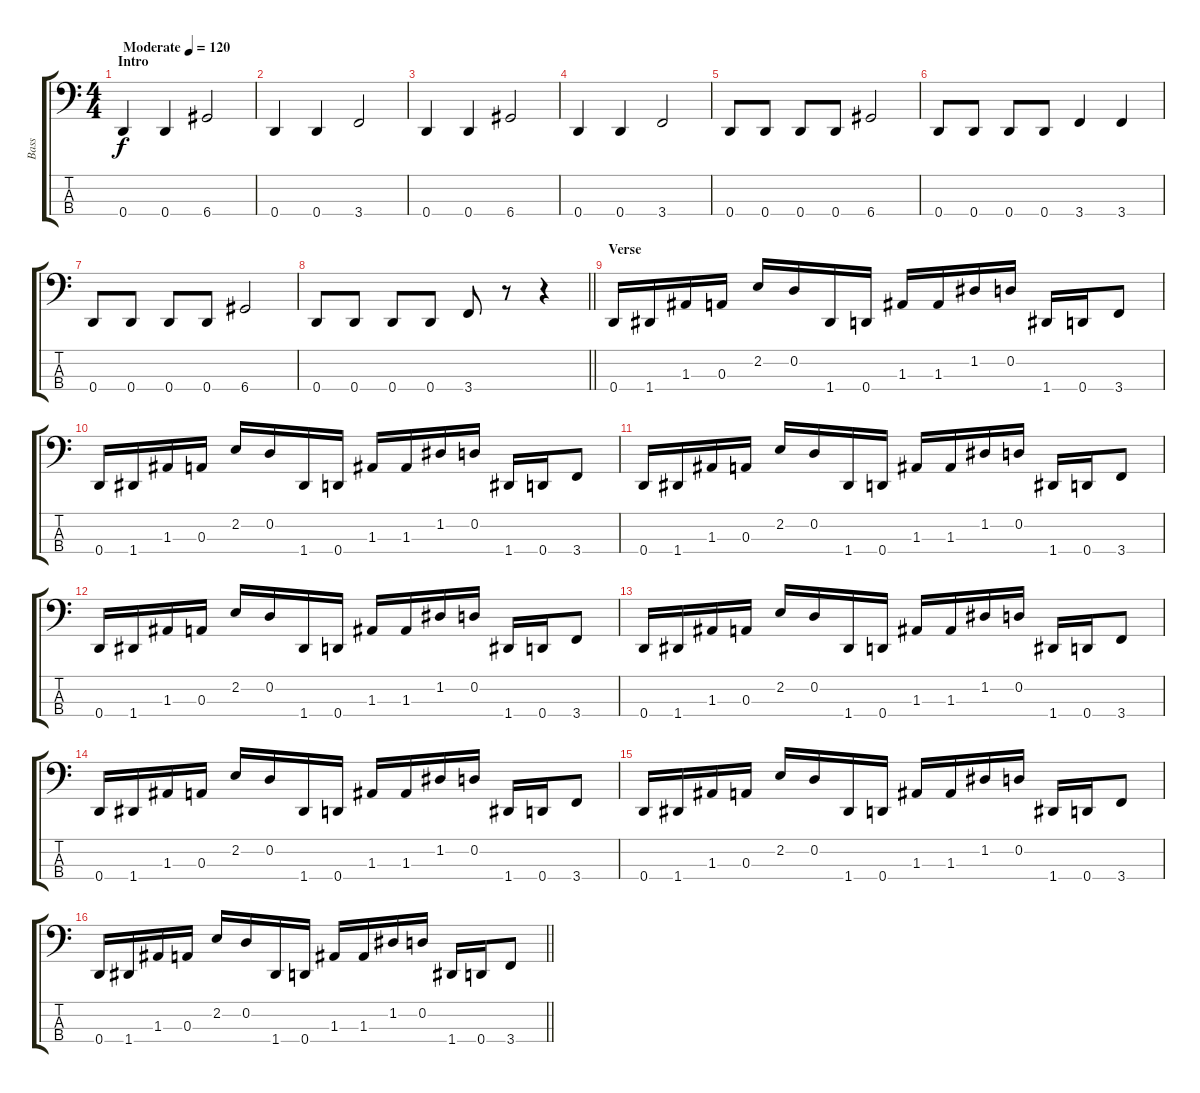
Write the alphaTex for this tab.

\track ("Bass" "Bass") {instrument electricbassfinger}
\staff {score tabs}
\tuning (G2 D2 A1 D1) {hide}
\ts (4 4)
\section ("" "Intro")
\tempo (120 "Moderate")
\clef f4
\ks c
0.4.4{dy f instrument electricbassfinger} 0.4.4 6.4.2 |
0.4.4 0.4.4 3.4.2 |
0.4.4 0.4.4 6.4.2 |
0.4.4 0.4.4 3.4.2 |
0.4.8 0.4.8 0.4.8 0.4.8 6.4.2 |
0.4.8 0.4.8 0.4.8 0.4.8 3.4.4 3.4.4 |
0.4.8 0.4.8 0.4.8 0.4.8 6.4.2 |
\barLineRight lightlight
0.4.8 0.4.8 0.4.8 0.4.8 3.4.8 r.8 r.4 |
\section ("" "Verse")
0.4.16 1.4.16 1.3.16 0.3.16 2.2.16 0.2.16 1.4.16 0.4.16 1.3.16 1.3.16 1.2.16 0.2.16 1.4.16 0.4.16 3.4.8 |
0.4.16 1.4.16 1.3.16 0.3.16 2.2.16 0.2.16 1.4.16 0.4.16 1.3.16 1.3.16 1.2.16 0.2.16 1.4.16 0.4.16 3.4.8 |
0.4.16 1.4.16 1.3.16 0.3.16 2.2.16 0.2.16 1.4.16 0.4.16 1.3.16 1.3.16 1.2.16 0.2.16 1.4.16 0.4.16 3.4.8 |
0.4.16 1.4.16 1.3.16 0.3.16 2.2.16 0.2.16 1.4.16 0.4.16 1.3.16 1.3.16 1.2.16 0.2.16 1.4.16 0.4.16 3.4.8 |
0.4.16 1.4.16 1.3.16 0.3.16 2.2.16 0.2.16 1.4.16 0.4.16 1.3.16 1.3.16 1.2.16 0.2.16 1.4.16 0.4.16 3.4.8 |
0.4.16 1.4.16 1.3.16 0.3.16 2.2.16 0.2.16 1.4.16 0.4.16 1.3.16 1.3.16 1.2.16 0.2.16 1.4.16 0.4.16 3.4.8 |
0.4.16 1.4.16 1.3.16 0.3.16 2.2.16 0.2.16 1.4.16 0.4.16 1.3.16 1.3.16 1.2.16 0.2.16 1.4.16 0.4.16 3.4.8 |
\barLineRight lightlight
0.4.16 1.4.16 1.3.16 0.3.16 2.2.16 0.2.16 1.4.16 0.4.16 1.3.16 1.3.16 1.2.16 0.2.16 1.4.16 0.4.16 3.4.8
